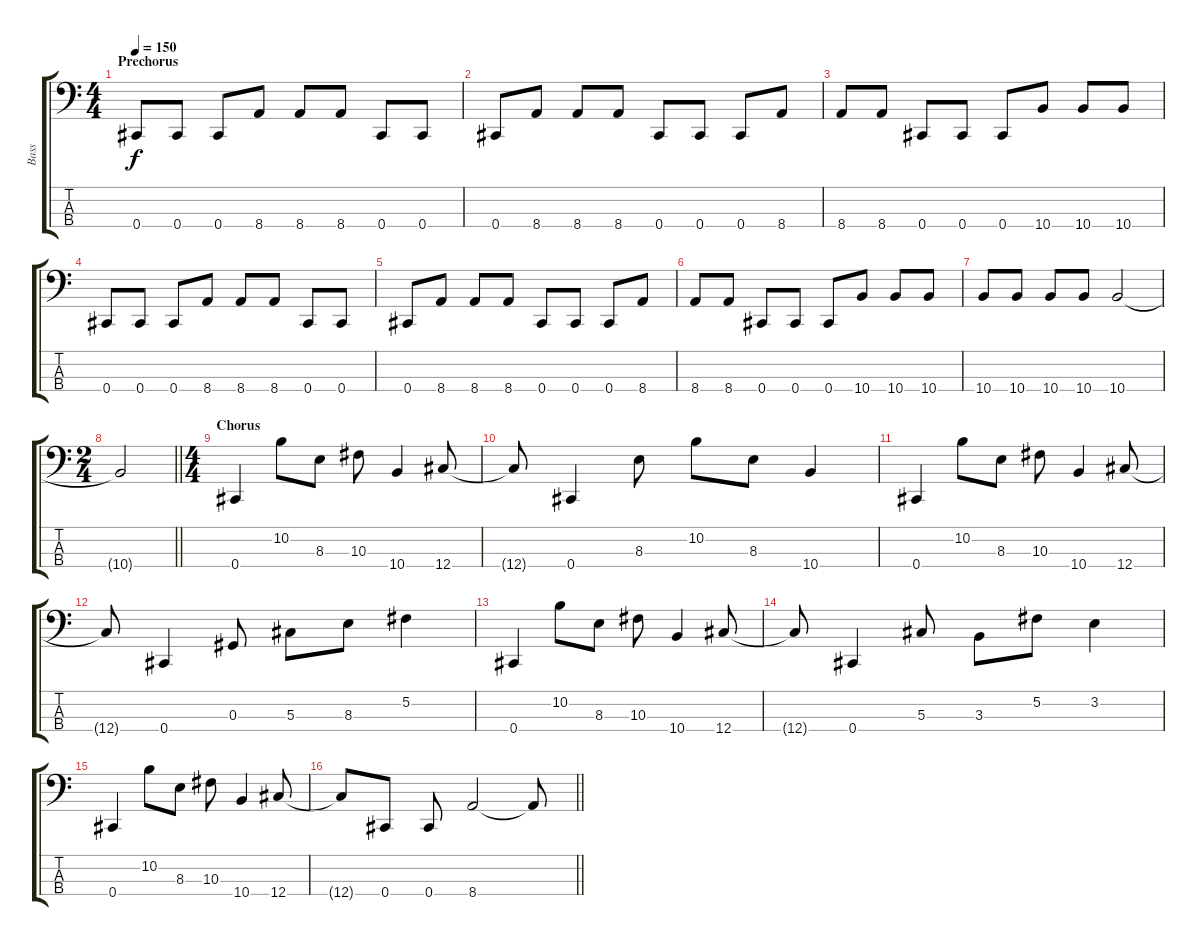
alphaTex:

\track ("Bass" "Bass") {instrument electricbasspick}
\staff {score tabs}
\tuning (Gb2 Db2 Ab1 Db1) {hide}
\ts (4 4)
\section ("" "Prechorus")
\tempo 150
\clef f4
\ks c
0.4.8{dy f} 0.4.8 0.4.8 8.4.8 8.4.8 8.4.8 0.4.8 0.4.8 |
0.4.8 8.4.8 8.4.8 8.4.8 0.4.8 0.4.8 0.4.8 8.4.8 |
8.4.8 8.4.8 0.4.8 0.4.8 0.4.8 10.4.8 10.4.8 10.4.8 |
0.4.8 0.4.8 0.4.8 8.4.8 8.4.8 8.4.8 0.4.8 0.4.8 |
0.4.8 8.4.8 8.4.8 8.4.8 0.4.8 0.4.8 0.4.8 8.4.8 |
8.4.8 8.4.8 0.4.8 0.4.8 0.4.8 10.4.8 10.4.8 10.4.8 |
10.4.8 10.4.8 10.4.8 10.4.8 10.4.2 |
\ts (2 4)
\barLineRight lightlight
10.4{t}.2 |
\ts (4 4)
\section ("" "Chorus")
0.4.4 10.2.8 8.3.8 10.3.8 10.4.4 12.4.8 |
12.4{t}.8 0.4.4 8.3.8 10.2.8 8.3.8 10.4.4 |
0.4.4 10.2.8 8.3.8 10.3.8 10.4.4 12.4.8 |
12.4{t}.8 0.4.4 0.3.8 5.3.8 8.3.8 5.2.4 |
0.4.4 10.2.8 8.3.8 10.3.8 10.4.4 12.4.8 |
12.4{t}.8 0.4.4 5.3.8 3.3.8 5.2.8 3.2.4 |
0.4.4 10.2.8 8.3.8 10.3.8 10.4.4 12.4.8 |
\barLineRight lightlight
12.4{t}.8 0.4.8 0.4.8 8.4.2 8.4{t}.8
